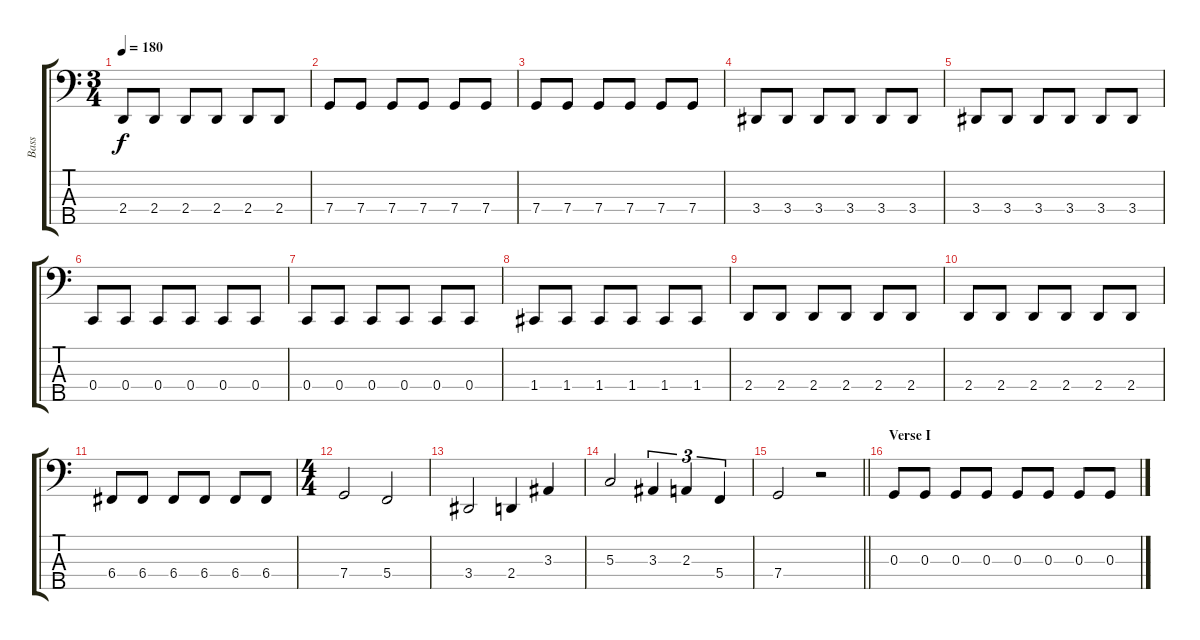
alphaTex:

\track ("Bass" "Bass") {instrument electricbasspick}
\staff {score tabs}
\tuning (F2 C2 G1 C1 A0) {hide}
\ts (3 4)
\tempo 180
\clef f4
\ks c
2.4.8{dy f} 2.4.8 2.4.8 2.4.8 2.4.8 2.4.8 |
7.4.8 7.4.8 7.4.8 7.4.8 7.4.8 7.4.8 |
7.4.8 7.4.8 7.4.8 7.4.8 7.4.8 7.4.8 |
3.4.8 3.4.8 3.4.8 3.4.8 3.4.8 3.4.8 |
3.4.8 3.4.8 3.4.8 3.4.8 3.4.8 3.4.8 |
0.4.8 0.4.8 0.4.8 0.4.8 0.4.8 0.4.8 |
0.4.8 0.4.8 0.4.8 0.4.8 0.4.8 0.4.8 |
1.4.8 1.4.8 1.4.8 1.4.8 1.4.8 1.4.8 |
2.4.8 2.4.8 2.4.8 2.4.8 2.4.8 2.4.8 |
2.4.8 2.4.8 2.4.8 2.4.8 2.4.8 2.4.8 |
6.4.8 6.4.8 6.4.8 6.4.8 6.4.8 6.4.8 |
\ts (4 4)
7.4.2 5.4.2 |
3.4.2 2.4.4 3.3.4 |
5.3.2 3.3.4{tu (3 2)} 2.3.4{tu (3 2)} 5.4.4{tu (3 2)} |
\barLineRight lightlight
7.4.2 r.2 |
\section ("" "Verse I")
0.3.8 0.3.8 0.3.8 0.3.8 0.3.8 0.3.8 0.3.8 0.3.8
